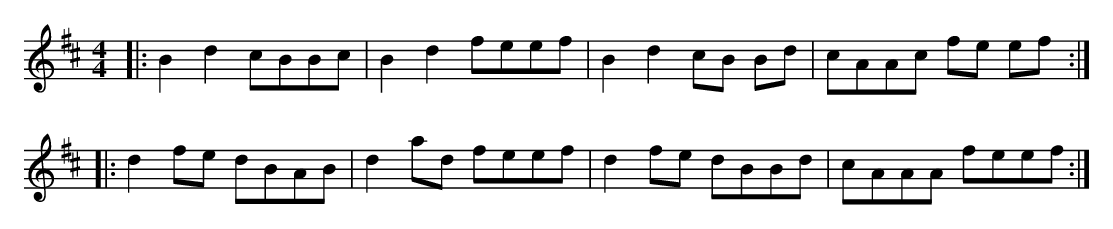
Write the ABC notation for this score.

X:1
M:4/4
K:Bmin
|:B2d2 cBBc|B2d2 feef|B2d2 cB Bd|cAAc fe ef:|
|:d2 fe dBAB|d2ad feef|d2 fe dBBd|cAAA feef:|
